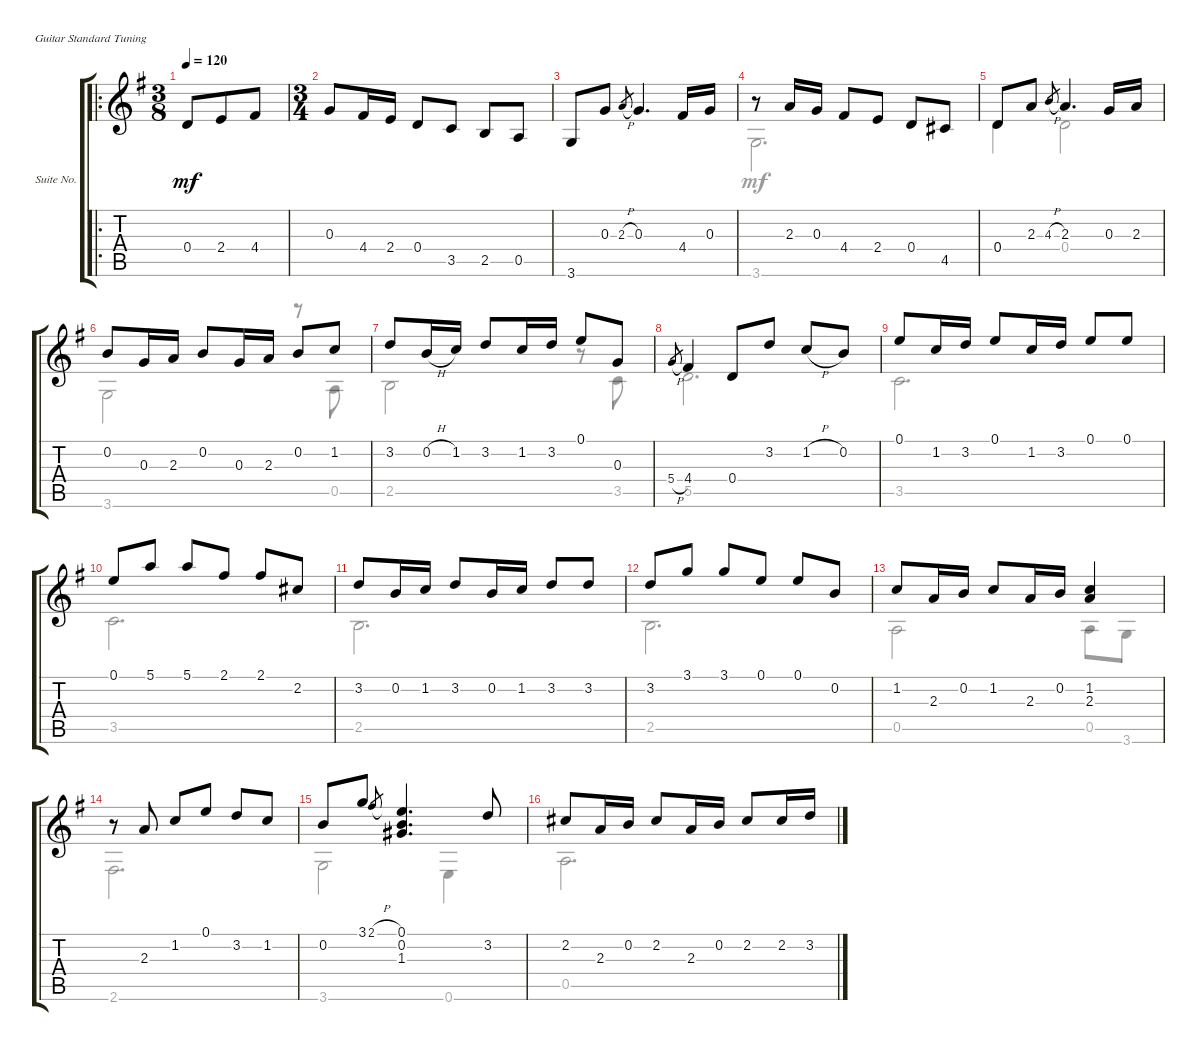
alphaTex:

\bracketExtendMode groupsimilarinstruments
\firstSystemTrackNameOrientation horizontal
\otherSystemsTrackNameOrientation horizontal
\track ("Suite No. 16 in G - 3. Courante" "Suite No. ") {instrument acousticguitarnylon}
\staff {score tabs}
\tuning (E4 B3 G3 D3 A2 E2)
\voice
\ro
\ts (3 8)
\tempo 120
\clef g2
\ks g
0.4.8{dy mf instrument acousticguitarnylon} 2.4.8 4.4.8 |
\ts (3 4)
0.3.8 4.4.16 2.4.16 0.4.8 3.5.8 2.5.8 0.5.8 |
3.6.8 0.3.8 2.3{h}.8{gr} 0.3.4{d} 4.4.16 0.3.16 |
r.8 2.3.16 0.3.16 4.4.8 2.4.8 0.4.8 4.5.8 |
0.4.8 2.3.8 4.3{h}.8{gr} 2.3.4{d} 0.3.16 2.3.16 |
0.2.8 0.3.16 2.3.16 0.2.8 0.3.16 2.3.16 0.2.8 1.2.8 |
3.2.8 0.2{h}.16 1.2.16 3.2.8 1.2.16 3.2.16 0.1.8 0.3.8 |
5.4{h}.8{gr} 4.4.4 0.4.8 3.2.8 1.2{h}.8 0.2.8 |
0.1.8 1.2.16 3.2.16 0.1.8 1.2.16 3.2.16 0.1.8 0.1.8 |
0.1.8 5.1.8 5.1.8 2.1.8 2.1.8 2.2.8 |
3.2.8 0.2.16 1.2.16 3.2.8 0.2.16 1.2.16 3.2.8 3.2.8 |
3.2.8 3.1.8 3.1.8 0.1.8 0.1.8 0.2.8 |
1.2.8 2.3.16 0.2.16 1.2.8 2.3.16 0.2.16 (1.2 2.3).4 |
r.8 2.3.8 1.2.8 0.1.8 3.2.8 1.2.8 |
0.2.8 3.1.8 2.1{h}.8{gr} (0.1 0.2 1.3).4{d} 3.2.8 |
2.2.8 2.3.16 0.2.16 2.2.8 2.3.16 0.2.16 2.2.8 2.2.16 3.2.16
\voice
\clef g2
\ottava regular
\simile none
\ks g
|
|
|
3.6.2{d} |
0.4.4 0.4.2 |
3.6.2 r.8 0.5.8 |
2.5.2 r.8 3.5.8 |
5.5.2{d} |
3.5.2{d} |
3.5.2{d} |
2.5.2{d} |
2.5.2{d} |
0.5.2 0.5.8 3.6.8 |
2.6.2{d} |
3.6.2 0.6.4 |
0.5.2{d}
